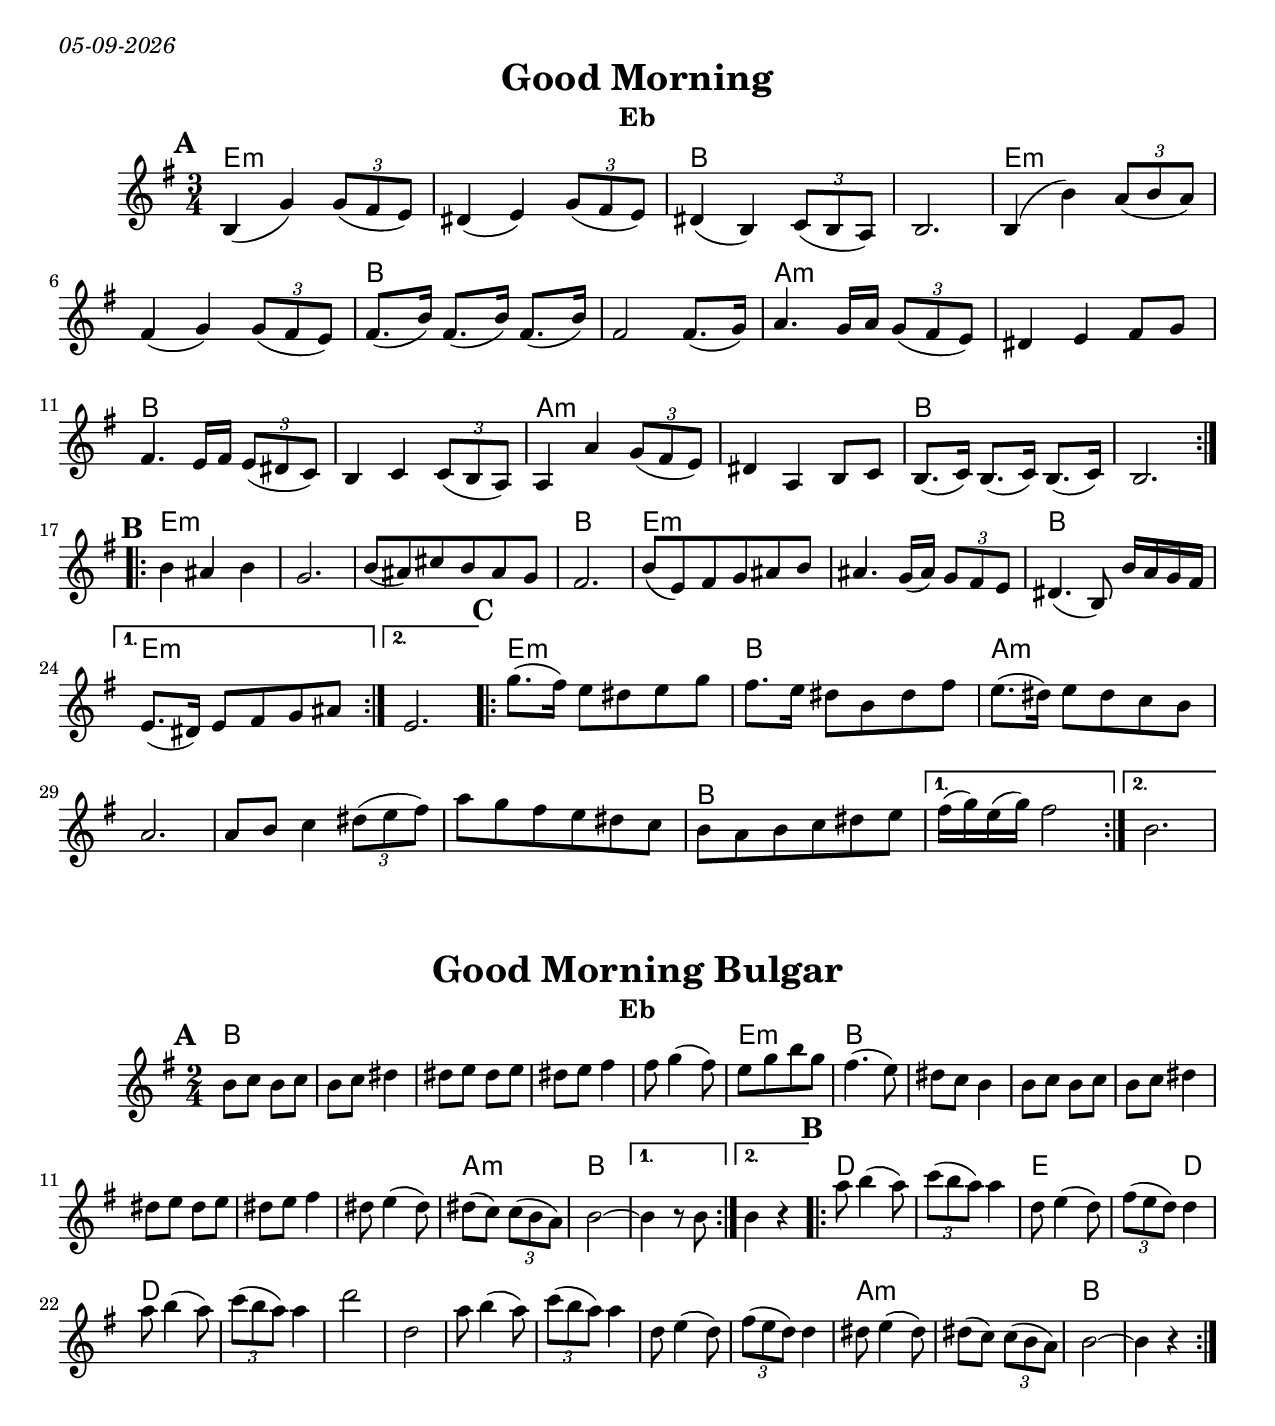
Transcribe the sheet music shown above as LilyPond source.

\language "english"
\pointAndClickOff
\version "2.18.0"
\include "english.ly"
\pointAndClickOff
\paper{
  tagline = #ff
  print-all-headers = ##t
  #(set-paper-size "letter")
}
date = #(strftime "%d-%m-%Y" (localtime (current-time)))

\markup{ \italic{ \date }  }

%\markup{ Got something to say? }

global = {
  \clef treble
  \key g \minor
  \time 3/4
  \set Score.markFormatter = #format-mark-box-alphabet
}

%#################################### Melody ########################
%melody =  \transpose c d \relative c {  %transpose for clarinet
%\include "Good-Morning-Bulgar.ly"
melody = \relative c {
  \global
  %\partial 16*3 a16 d f   %lead in notes

  \repeat volta 2{
   \mark \default
   d4(bf') \tuplet 3/2{bf8 (a g)}
   fs4 (g) \tuplet 3/2{bf8 (a g)}
   fs4 (d) \tuplet 3/2{ef8 (d c)}
   d2.

   d4 (d') \tuplet 3/2{c8 (d c)}
   a4 (bf) \tuplet 3/2{bf8 (a g)}
   a8.(d16) a8.(d16) a8.(d16)
   a2 a8.(bf16)

   c4. bf16 c \tuplet 3/2{bf8 (a g)}
   fs4 g a8 bf
   a4. g16 a \tuplet 3/2{g8 (fs ef)}
   d4 ef \tuplet 3/2{ef8 (d c)}

   c4 c' \tuplet 3/2{bf8 (a g)}
   fs4 c d8 ef
   d8.(ef16) d8.(ef16)d8.(ef16)
   d2.
  }
  \break
  \repeat volta 2{
   \mark \default
   d'4 cs d
   bf2.
   d8(cs) e d cs bf
   a2.

   d8(g,)a bf cs d
   cs4. bf16(cs) \tuplet 3/2{bf8 a g}|
   fs4.(d8) d'16 c bf a
  }
   \alternative {
     {g8.(fs16) g8 a bf cs |}
     {g2. }
   }

   \repeat volta 2{
   \mark \default
   bf'8.(a16) g8 fs g bf
   a8. g16 fs8 d fs a|
   g8.(fs16) g8 fs ef d
   c2.

   c8 d ef4 \tuplet 3/2{fs8 (g a)}
   c8 bf a g fs ef
   d8 c d ef fs g
  }
   \alternative {
     {a16(bf) g (bf)a2 }
     { d,2.}
   }


}


%################################# Lyrics #####################
%\addlyrics{ \set stanza = #"1. " }
%################################# Chords #######################
harmonies = \chordmode {
  g4*6:m
  d4*6
  g4*6:m
  d4*6
  c4*6:m
  d4*6
  c4*6:m
  d4*6
  %B
  g4*9:m
  d4*3
  g4*6:m
  d4*3
  g4*6:m
  %C
  g4*3:m
  d4*3
  c4*12:m
  d4*9
}

\score {\transpose c a
  <<
    \new ChordNames {
      \set chordChanges = ##f
      \harmonies
    }
    \new Staff   \melody


  >>
  \header{
    title= "Good Morning"
    subtitle=""
    composer= ""
    instrument = "Eb"
    arranger= ""
  }
  \layout{indent = 1.0\cm}
  \midi {
    \tempo 4 = 120

    % \midi { }
  }
}
%{
% more verses:
\markup{}
\markup {
  \fill-line {
    \hspace #0.1 % distance from left margin
    \column {
      \line { "1."
	\column {
	  ""
	}
      }
      \hspace #0.2 % vertical distance between verses
      \line { "2."
	\column {
	 ""
	}
      }
    }
    \hspace #0.1  % horiz. distance between columns
    \column {
      \line { "3."
	\column {
	  ""
	}
      }
      \hspace #0.2 % distance between verses
      \line { "4."
	\column {
	 ""
	}
      }
    }
    \hspace #0.1 % distance to right margin
  }
}

%}

\version "2.18.0"
\include "english.ly"
\pointAndClickOff
\paper{
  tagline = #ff
  print-all-headers = ##t
  #(set-paper-size "letter")
}
date = #(strftime "%d-%m-%Y" (localtime (current-time)))

%\markup{ \italic{ \date }  }

%\markup{ Got something to say? }

global = {
  \clef treble
  \key g \minor
  \time 2/4
  \set Score.markFormatter = #format-mark-box-alphabet
}
%\include "Good-Morning.ly"
%#################################### Melody ########################
%melody =  \transpose c d \relative c {  %transpose for clarinet
melody = \relative c' {
  \global
  %\partial 16*3 a16 d f   %lead in notes

  \repeat volta 2{
   \mark \default
   d8 ef d ef
   d8 ef fs4
   fs8 g fs g
   fs8 g a4

   a8 bf4(a8)
   g8 [bf d bf]
   a4.(g8)|
   fs8 ef d4

   d8 ef d ef
   d8 ef fs4
   fs8 g fs g
   fs8 g a4

   fs8g4(fs8)
   fs8(ef) \tuplet 3/2{ef8(d c)}
   d2~

  }
  \alternative {
    { d4 r8 d}
    {d4 r }
  }

  \repeat volta 2{
   \mark \default

   c'8 d4(c8)
   \tuplet 3/2 {ef8 (d c)} c4
   f,8 g4 (f8)
   \tuplet 3/2{ a8(g f)} f4

   c'8 d4(c8)
   \tuplet 3/2 {ef8 (d c)} c4
   f2
   f,2
   c'8 d4(c8)
   \tuplet 3/2 {ef8 (d c)} c4

   f,8 g4 (f8)
   \tuplet 3/2{ a8(g f)} f4
   fs8 g4(fs8)
   fs8(ef) \tuplet 3/2 {ef8(d c)}
   d2~
   d4 r
  }


}
%################################# Lyrics #####################
%\addlyrics{ \set stanza = #"1. " }
%################################# Chords #######################
harmonies = \chordmode {
  d2*5
  g2:m
  d2*7
  c2:m
  d2*3
  %b
  f2*2
  g4*3 f4
  f2*8
  c2*2:m %or maybe E dim?
  d2*2
}

\score {\transpose c a
  <<
    \new ChordNames {
      \set chordChanges = ##f
      \harmonies
    }
    \new Staff   \melody
  >>
  \header{
    title= "Good Morning Bulgar"
    subtitle=""
    composer= ""
    instrument = "Eb"
    arranger= ""
  }
  \layout{indent = 1.0\cm}
  \midi {
    \tempo 4 = 120

    % \midi { }
  }
}
%{
% more verses:
\markup{}
\markup {
  \fill-line {
    \hspace #0.1 % distance from left margin
    \column {
      \line { "1."
	\column {
	  ""
	}
      }
      \hspace #0.2 % vertical distance between verses
      \line { "2."
	\column {
	 ""
	}
      }
    }
    \hspace #0.1  % horiz. distance between columns
    \column {
      \line { "3."
	\column {
	  ""
	}
      }
      \hspace #0.2 % distance between verses
      \line { "4."
	\column {
	 ""
	}
      }
    }
    \hspace #0.1 % distance to right margin
  }
}

%}
